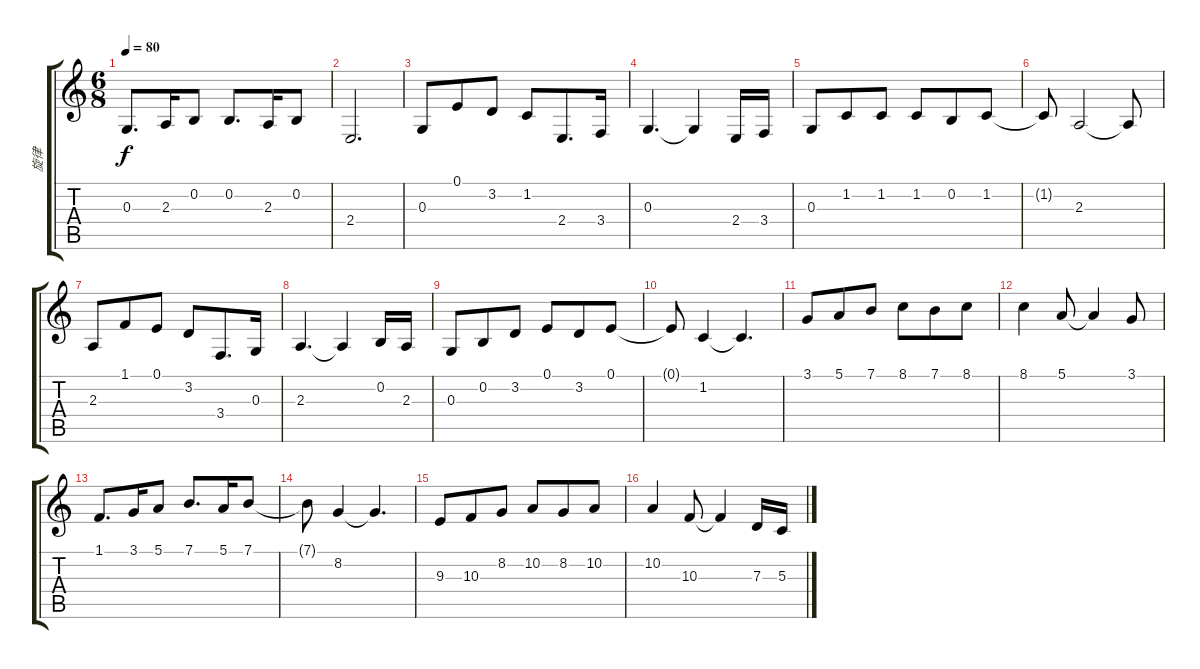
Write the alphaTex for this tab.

\track ("旋律" "旋律") {instrument pad1newage}
\staff {score tabs}
\tuning (E4 B3 G3 D3 A2 E2) {hide}
\ts (6 8)
\tempo 80
\clef g2
\ks c
0.3.8{d dy f} 2.3.16 0.2.8 0.2.8{d} 2.3.16 0.2.8 |
2.4.2{d} |
0.3.8 0.1.8 3.2.8 1.2.8 2.4.8{d} 3.4.16 |
0.3.4{d} 0.3{t}.4 2.4.16 3.4.16 |
0.3.8 1.2.8{txt ""} 1.2.8 1.2.8 0.2.8 1.2.8 |
1.2{t}.8 2.3.2 2.3{t}.8 |
2.3.8 1.1.8 0.1.8 3.2.8 3.4.8{d} 0.3.16 |
2.3.4{d} 2.3{t}.4 0.2.16 2.3.16 |
0.3.8 0.2.8 3.2.8 0.1.8 3.2.8 0.1.8 |
0.1{t}.8 1.2.4 1.2{t}.4{d} |
3.1.8 5.1.8 7.1.8 8.1.8 7.1.8 8.1.8 |
8.1.4 5.1.8 5.1{t}.4 3.1.8 |
1.1.8{d} 3.1.16 5.1.8 7.1.8{d} 5.1.16 7.1.8 |
7.1{t}.8 8.2.4 8.2{t}.4{d} |
9.3.8 10.3.8 8.2.8 10.2.8 8.2.8 10.2.8 |
10.2.4 10.3.8 10.3{t}.4 7.3.16 5.3.16
